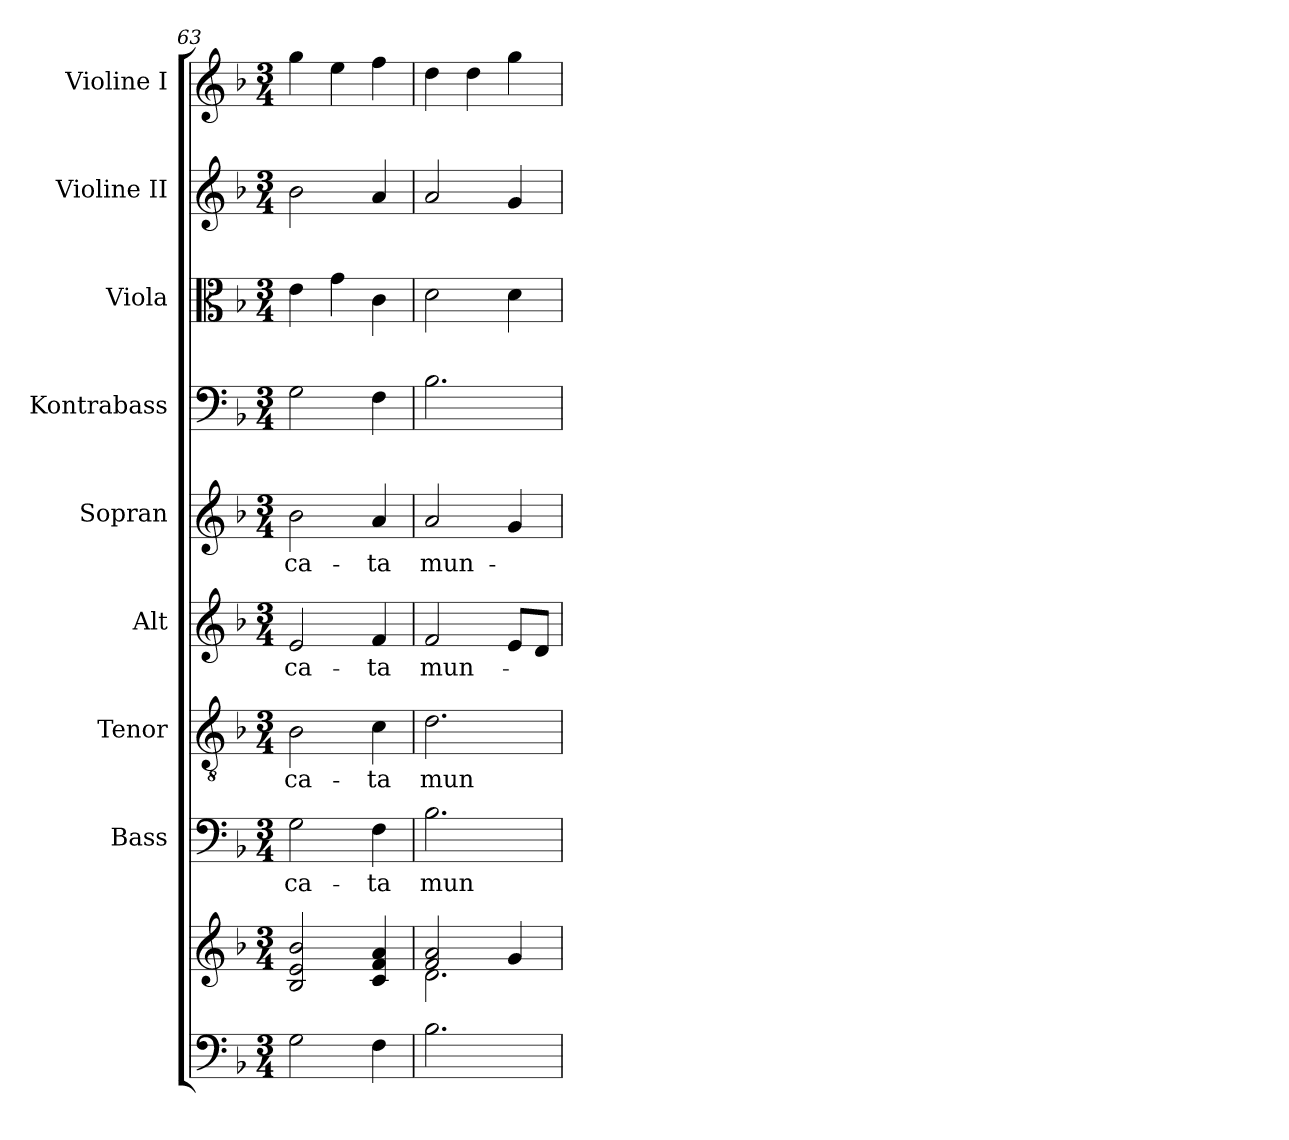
**kern	**kern	**kern	**text	**kern	**text	**kern	**text	**kern	**text	**kern	**kern	**kern	**kern
*part9	*part9	*part8	*part8	*part7	*part7	*part6	*part6	*part5	*part5	*part4	*part3	*part2	*part1
*staff10	*staff9	*staff8	*staff8	*staff7	*staff7	*staff6	*staff6	*staff5	*staff5	*staff4	*staff3	*staff2	*staff1
*	*	*I"Bass	*	*I"Tenor	*	*I"Alt	*	*I"Sopran	*	*I"Kontrabass	*I"Viola	*I"Violine II	*I"Violine I
*	*	*I'B.	*	*I'T.	*	*I'A.	*	*I'S.	*	*I'Kb.	*I'Vla.	*I'Vl. II	*I'Vl. I
*clefF4	*clefG2	*clefF4	*	*clefGv2	*	*clefG2	*	*clefG2	*	*clefF4	*clefC3	*clefG2	*clefG2
*	*	*	*	*	*	*	*	*	*	*ITrd7c12	*	*	*
*k[b-]	*k[b-]	*k[b-]	*	*k[b-]	*	*k[b-]	*	*k[b-]	*	*k[b-]	*k[b-]	*k[b-]	*k[b-]
*F:	*F:	*F:	*	*F:	*	*F:	*	*F:	*	*F:	*F:	*F:	*F:
*M3/4	*M3/4	*M3/4	*	*M3/4	*	*M3/4	*	*M3/4	*	*M3/4	*M3/4	*M3/4	*M3/4
=63	=63	=63	=63	=63	=63	=63	=63	=63	=63	=63	=63	=63	=63
!	!	!	!LO:LY:b	!	!LO:LY:b	!	!LO:LY:b	!	!LO:LY:b	!	!	!	!
2G\	2B-/ 2e/ 2b-/	2G\	-ca-	2B-\	-ca-	2e/	-ca-	2b-\	-ca-	2GG\	4e\	2b-\	4gg\
.	.	.	.	.	.	.	.	.	.	.	4g\	.	4ee\
!	!	!	!LO:LY:b	!	!LO:LY:b	!	!LO:LY:b	!	!LO:LY:b	!	!	!	!
4F\	4c/ 4f/ 4a/	4F\	-ta	4c\	-ta	4f/	-ta	4a/	-ta	4FF\	4c\	4a/	4ff\
=64	=64	=64	=64	=64	=64	=64	=64	=64	=64	=64	=64	=64	=64
*	*^	*	*	*	*	*	*	*	*	*	*	*	*
!	!	!	!	!LO:LY:b	!	!LO:LY:b	!	!LO:LY:b	!	!LO:LY:b	!	!	!	!
2.B-\	2f/ 2a/	2.d\	2.B-\	mun-	2.d\	mun-	2f/	mun-	2a/	mun-	2.BB-\	2d\	2a/	4dd\
.	.	.	.	.	.	.	.	.	.	.	.	.	.	4dd\
.	4g/	.	.	.	.	.	8e/L	.	4g/	.	.	4d\	4g/	4gg\
.	.	.	.	.	.	.	8d/J	.	.	.	.	.	.	.
*	*v	*v	*	*	*	*	*	*	*	*	*	*	*	*
=	=	=	=	=	=	=	=	=	=	=	=	=	=
*-	*-	*-	*-	*-	*-	*-	*-	*-	*-	*-	*-	*-	*-
